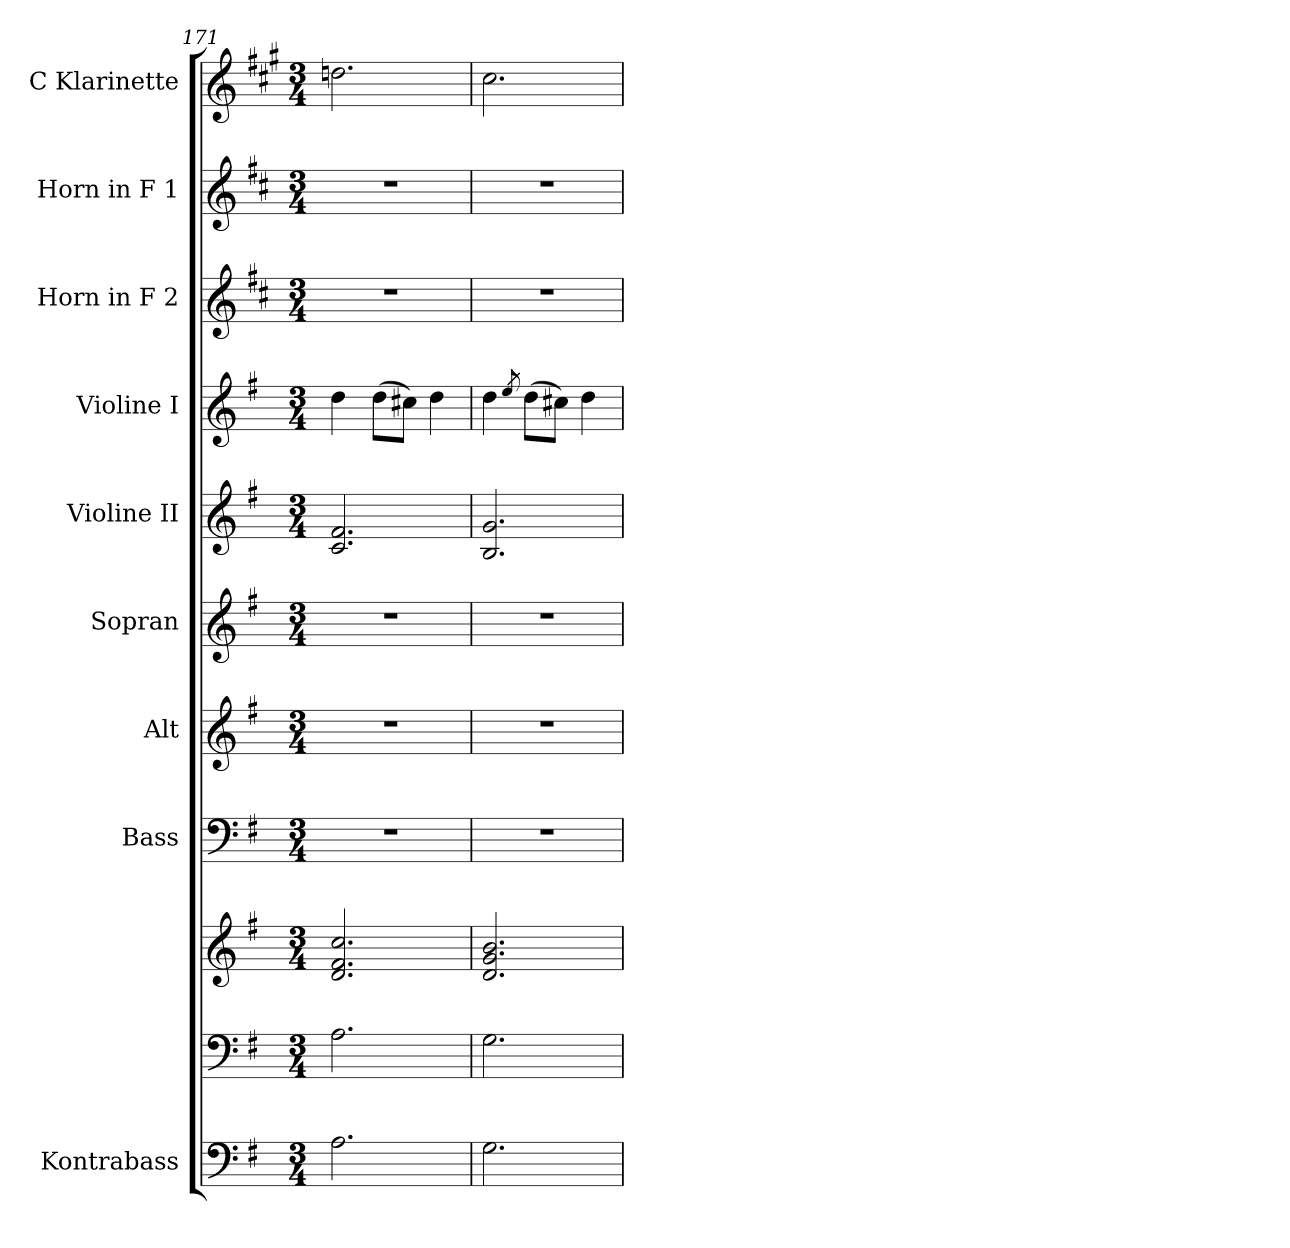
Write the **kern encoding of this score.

**kern	**kern	**kern	**kern	**kern	**kern	**kern	**kern	**kern	**kern	**kern
*part10	*part9	*part9	*part8	*part7	*part6	*part5	*part4	*part3	*part2	*part1
*staff11	*staff10	*staff9	*staff8	*staff7	*staff6	*staff5	*staff4	*staff3	*staff2	*staff1
*I"Kontrabass	*	*	*I"Bass	*I"Alt	*I"Sopran	*I"Violine II	*I"Violine I	*I"Horn in F 2	*I"Horn in F 1	*I"C Klarinette
*I'Kb.	*	*	*I'B.	*I'A.	*I'S.	*I'Vl. II	*I'Vl. I	*	*	*I'Kl.
*clefF4	*clefF4	*clefG2	*clefF4	*clefG2	*clefG2	*clefG2	*clefG2	*clefG2	*clefG2	*clefG2
*ITrd7c12	*	*	*	*	*	*	*	*ITrd4c7	*ITrd4c7	*ITrd1c2
*k[f#]	*k[f#]	*k[f#]	*k[f#]	*k[f#]	*k[f#]	*k[f#]	*k[f#]	*k[f#]	*k[f#]	*k[f#]
*G:	*G:	*G:	*G:	*G:	*G:	*G:	*G:	*G:	*G:	*G:
*M3/4	*M3/4	*M3/4	*M3/4	*M3/4	*M3/4	*M3/4	*M3/4	*M3/4	*M3/4	*M3/4
=171	=171	=171	=171	=171	=171	=171	=171	=171	=171	=171
2.AA\	2.A\	2.d/ 2.f#/ 2.cc/	2.r	2.r	2.r	2.c/ 2.f#/	4dd\	2.r	2.r	2.ccn\
.	.	.	.	.	.	.	(>8dd\L	.	.	.
.	.	.	.	.	.	.	8cc#X\J)	.	.	.
.	.	.	.	.	.	.	4dd\	.	.	.
=172	=172	=172	=172	=172	=172	=172	=172	=172	=172	=172
2.GG\	2.G\	2.d/ 2.g/ 2.b/	2.r	2.r	2.r	2.B/ 2.g/	4dd\	2.r	2.r	2.b\
.	.	.	.	.	.	.	8qee/	.	.	.
.	.	.	.	.	.	.	(>8dd\L	.	.	.
.	.	.	.	.	.	.	8cc#X\J)	.	.	.
.	.	.	.	.	.	.	4dd\	.	.	.
=	=	=	=	=	=	=	=	=	=	=
*-	*-	*-	*-	*-	*-	*-	*-	*-	*-	*-
